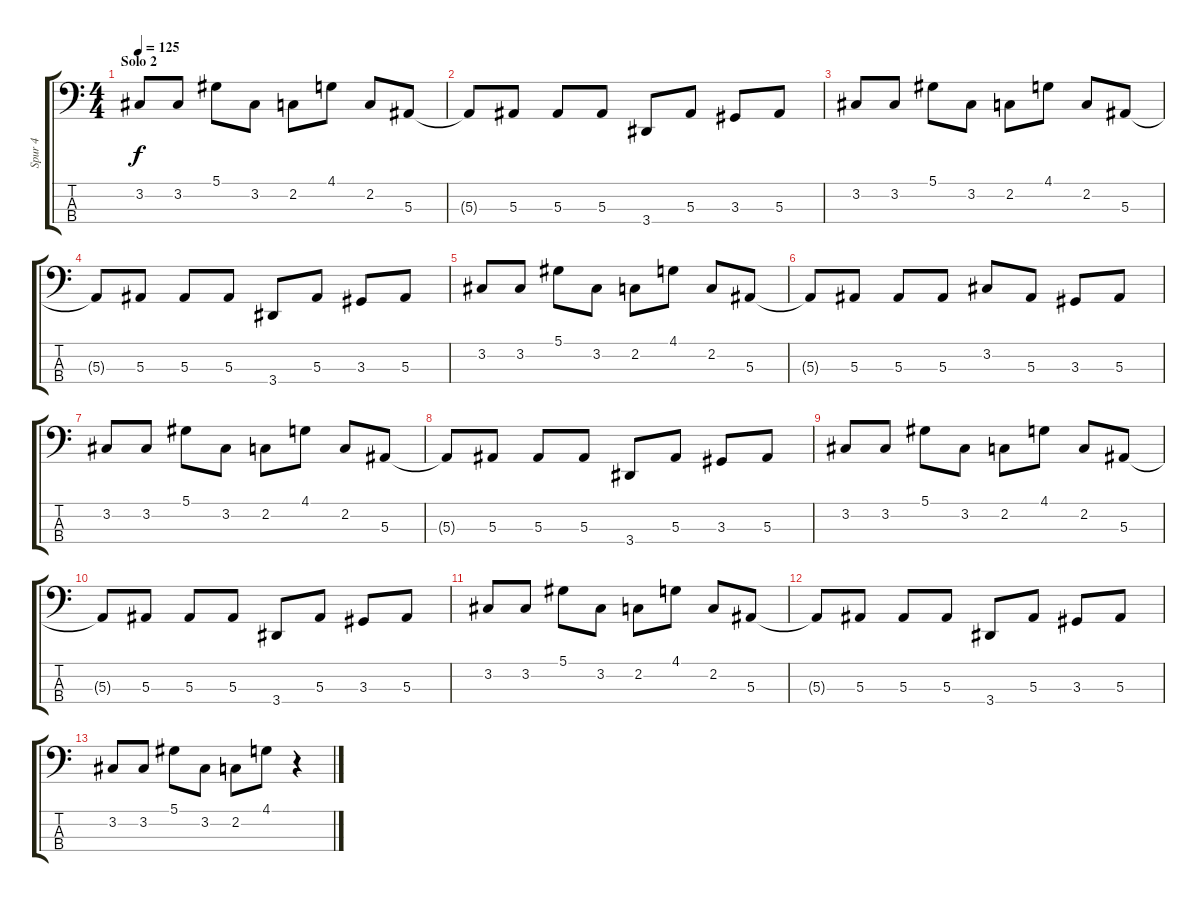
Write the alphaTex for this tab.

\track ("Spur 4" "Spur 4") {instrument electricbassfinger}
\staff {score tabs}
\tuning (Eb2 Bb1 F1 C1) {hide}
\ts (4 4)
\section ("" "Solo 2")
\tempo 125
\clef f4
\ks c
3.2.8{dy f} 3.2.8 5.1.8 3.2.8 2.2.8 4.1.8 2.2.8 5.3.8 |
5.3{t}.8 5.3.8 5.3.8 5.3.8 3.4.8 5.3.8 3.3.8 5.3.8 |
3.2.8 3.2.8 5.1.8 3.2.8 2.2.8 4.1.8 2.2.8 5.3.8 |
5.3{t}.8 5.3.8 5.3.8 5.3.8 3.4.8 5.3.8 3.3.8 5.3.8 |
3.2.8 3.2.8 5.1.8 3.2.8 2.2.8 4.1.8 2.2.8 5.3.8 |
5.3{t}.8 5.3.8 5.3.8 5.3.8 3.2.8 5.3.8 3.3.8 5.3.8 |
3.2.8 3.2.8 5.1.8 3.2.8 2.2.8 4.1.8 2.2.8 5.3.8 |
5.3{t}.8 5.3.8 5.3.8 5.3.8 3.4.8 5.3.8 3.3.8 5.3.8 |
3.2.8 3.2.8 5.1.8 3.2.8 2.2.8 4.1.8 2.2.8 5.3.8 |
5.3{t}.8 5.3.8 5.3.8 5.3.8 3.4.8 5.3.8 3.3.8 5.3.8 |
3.2.8 3.2.8 5.1.8 3.2.8 2.2.8 4.1.8 2.2.8 5.3.8 |
5.3{t}.8 5.3.8 5.3.8 5.3.8 3.4.8 5.3.8 3.3.8 5.3.8 |
3.2.8 3.2.8 5.1.8 3.2.8 2.2.8 4.1.8 r.4
